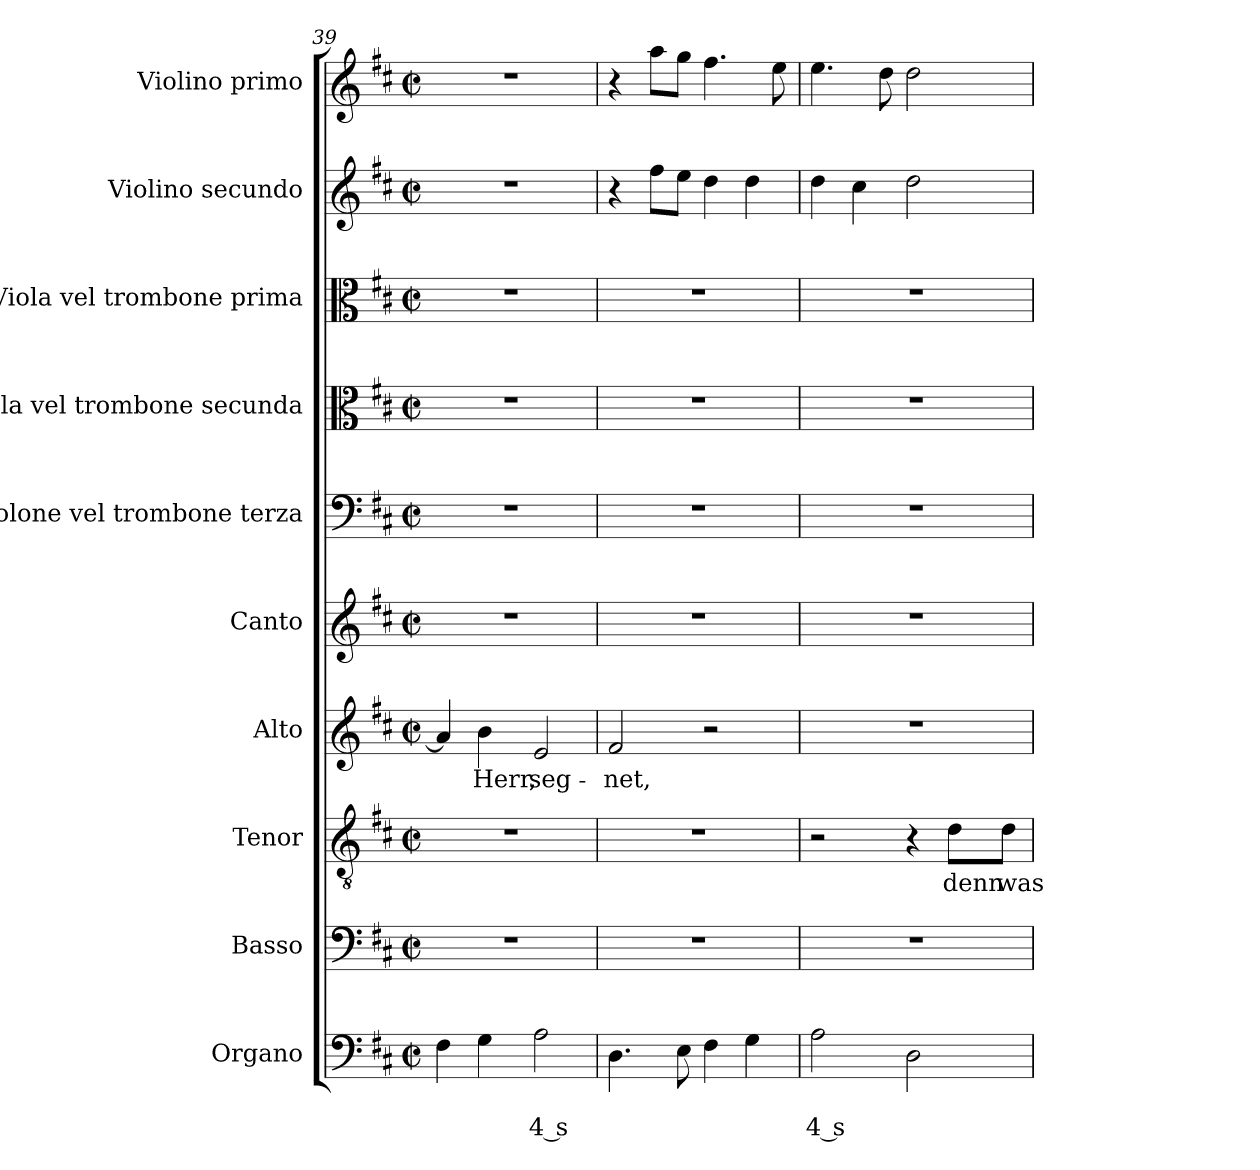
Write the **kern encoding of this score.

**kern	**text	**text	**kern	**kern	**text	**kern	**text	**kern	**kern	**kern	**kern	**kern	**kern
*part10	*part10	*part10	*part9	*part8	*part8	*part7	*part7	*part6	*part5	*part4	*part3	*part2	*part1
*staff10	*staff10	*staff10	*staff9	*staff8	*staff8	*staff7	*staff7	*staff6	*staff5	*staff4	*staff3	*staff2	*staff1
*I"Organo	*	*	*I"Basso	*I"Tenor	*	*I"Alto	*	*I"Canto	*I"Violone vel trombone  terza	*I"Viola vel trombone secunda	*I"Viola vel trombone prima	*I"Violino secundo	*I"Violino primo
*	*	*	*I'B	*I'T	*	*I'A	*	*I'C	*I'Vn	*I'Va2	*I'Va1	*I'Vi2	*I'Vi1
*clefF4	*	*	*clefF4	*clefGv2	*	*clefG2	*	*clefG2	*clefF4	*clefC3	*clefC3	*clefG2	*clefG2
*k[f#c#]	*	*	*k[f#c#]	*k[f#c#]	*	*k[f#c#]	*	*k[f#c#]	*k[f#c#]	*k[f#c#]	*k[f#c#]	*k[f#c#]	*k[f#c#]
*D:	*	*	*D:	*D:	*	*D:	*	*D:	*D:	*D:	*D:	*D:	*D:
*M2/2	*	*	*M2/2	*M2/2	*	*M2/2	*	*M2/2	*M2/2	*M2/2	*M2/2	*M2/2	*M2/2
*met(c|)	*	*	*met(c|)	*met(c|)	*	*met(c|)	*	*met(c|)	*met(c|)	*met(c|)	*met(c|)	*met(c|)	*met(c|)
=39	=39	=39	=39	=39	=39	=39	=39	=39	=39	=39	=39	=39	=39
4F#\	.	.	1r	1r	.	4a/]	.	1r	1r	1r	1r	1r	1r
!	!	!	!	!	!	!	!LO:LY:b	!	!	!	!	!	!
4G\	.	.	.	.	.	4b\	Herr,	.	.	.	.	.	.
!	!	!LO:LY:b	!	!	!	!	!	!	!	!	!	!	!
!	!	!	!	!	!	!	!LO:LY:b	!	!	!	!	!	!
2A\	.	4 s	.	.	.	2e/	seg-	.	.	.	.	.	.
=40	=40	=40	=40	=40	=40	=40	=40	=40	=40	=40	=40	=40	=40
!	!	!	!	!	!	!	!LO:LY:b	!	!	!	!	!	!
4.D\	.	.	1r	1r	.	2f#/	-net,	1r	1r	1r	1r	4r	4r
.	.	.	.	.	.	.	.	.	.	.	.	8ff#\L	8aa\L
8E\	.	.	.	.	.	.	.	.	.	.	.	8ee\J	8gg\J
4F#\	.	.	.	.	.	2r	.	.	.	.	.	4dd\	4.ff#\
4G\	.	.	.	.	.	.	.	.	.	.	.	4dd\	.
.	.	.	.	.	.	.	.	.	.	.	.	.	8ee\
=41	=41	=41	=41	=41	=41	=41	=41	=41	=41	=41	=41	=41	=41
!	!	!LO:LY:b	!	!	!	!	!	!	!	!	!	!	!
2A\	.	4 s	1r	2r	.	1r	.	1r	1r	1r	1r	4dd\	4.ee\
.	.	.	.	.	.	.	.	.	.	.	.	4cc#\	.
.	.	.	.	.	.	.	.	.	.	.	.	.	8dd\
2D\	.	.	.	4r	.	.	.	.	.	.	.	2dd\	2dd\
!	!	!	!	!	!LO:LY:b	!	!	!	!	!	!	!	!
.	.	.	.	8d\L	denn	.	.	.	.	.	.	.	.
!	!	!	!	!	!LO:LY:b	!	!	!	!	!	!	!	!
.	.	.	.	8d\J	was	.	.	.	.	.	.	.	.
=	=	=	=	=	=	=	=	=	=	=	=	=	=
*-	*-	*-	*-	*-	*-	*-	*-	*-	*-	*-	*-	*-	*-
